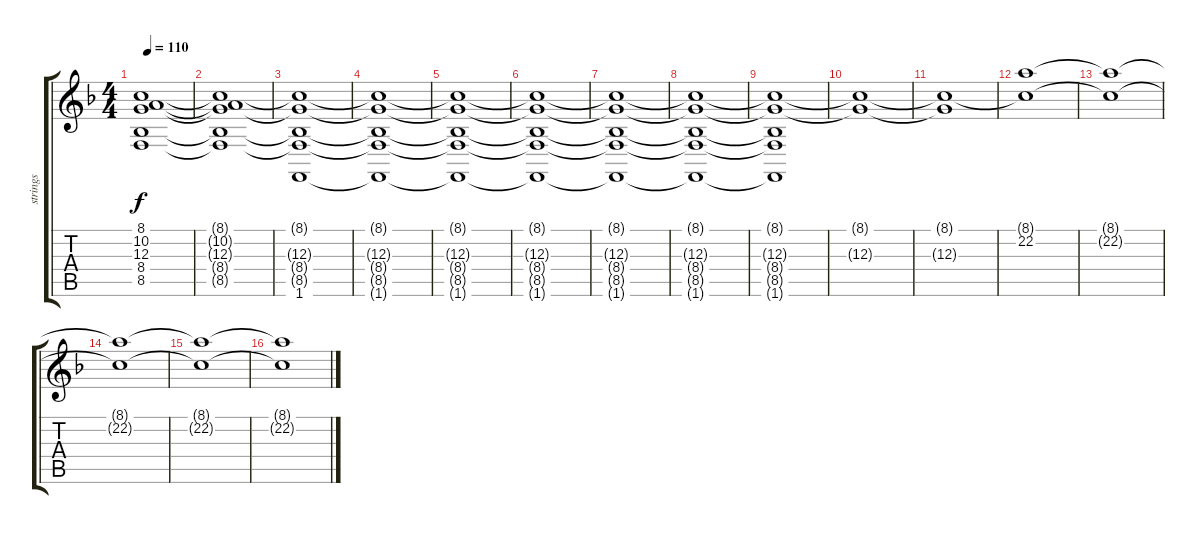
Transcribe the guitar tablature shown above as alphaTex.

\track ("strings" "strings") {instrument stringensemble1}
\staff {score tabs}
\tuning (E4 B3 G3 D3 A2 E2) {hide}
\ts (4 4)
\tempo 110
\clef g2
\ks f
(8.1{t} 10.2{t} 12.3{t} 8.4{t} 8.5{t}).1{dy f} |
(8.1{t} 10.2{t} 12.3{t} 8.4{t} 8.5{t}).1 |
(8.1{t} 12.3{t} 8.4{t} 8.5{t} 1.6).1 |
(8.1{t} 12.3{t} 8.4{t} 8.5{t} 1.6{t}).1 |
(8.1{t} 12.3{t} 8.4{t} 8.5{t} 1.6{t}).1 |
(8.1{t} 12.3{t} 8.4{t} 8.5{t} 1.6{t}).1 |
(8.1{t} 12.3{t} 8.4{t} 8.5{t} 1.6{t}).1 |
(8.1{t} 12.3{t} 8.4{t} 8.5{t} 1.6{t}).1 |
(8.1{t} 12.3{t} 8.4{t} 8.5{t} 1.6{t}).1 |
(8.1{t} 12.3{t}).1 |
(8.1{t} 12.3{t}).1 |
(8.1{t} 22.2).1 |
(8.1{t} 22.2{t}).1 |
(8.1{t} 22.2{t}).1 |
(8.1{t} 22.2{t}).1 |
(8.1{t} 22.2{t}).1
